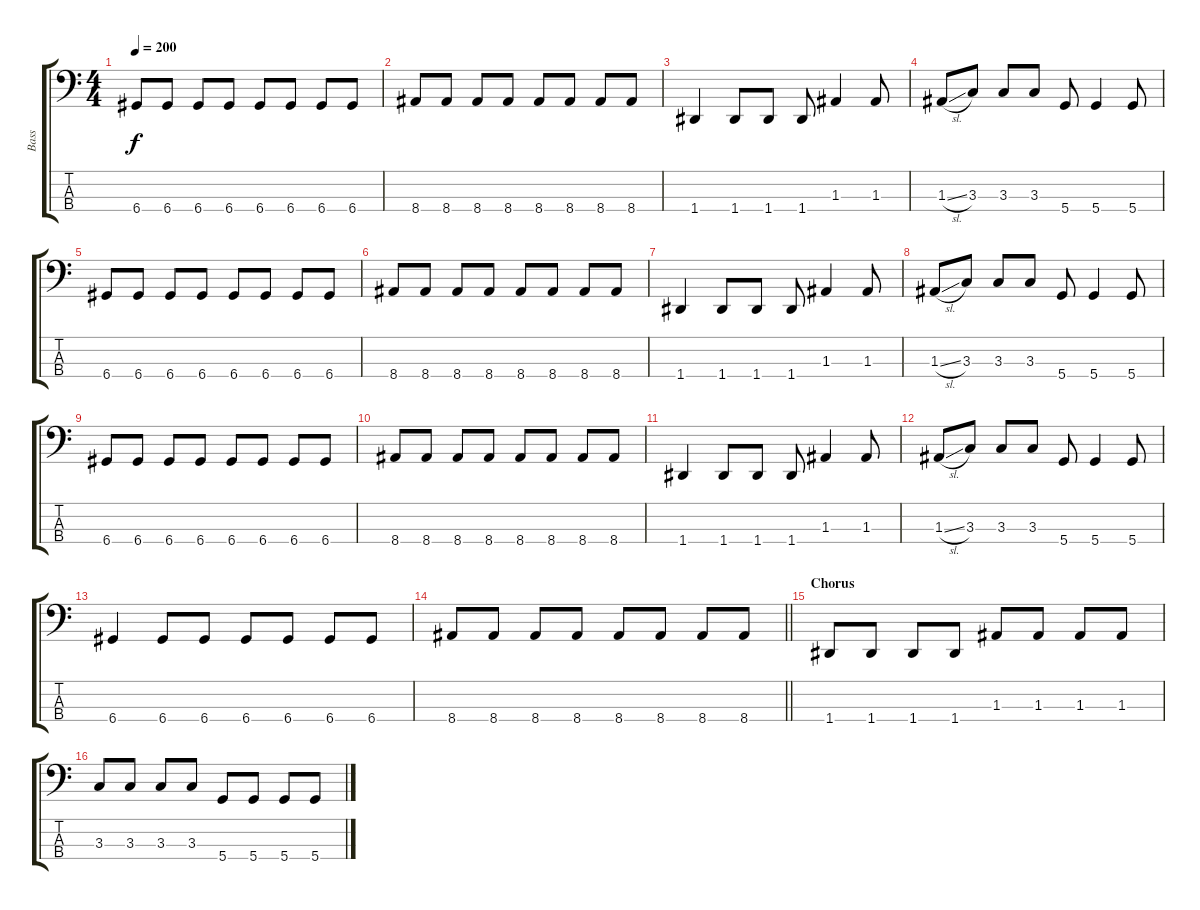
\track ("Bass" "Bass") {instrument electricbasspick}
\staff {score tabs}
\tuning (G2 D2 A1 D1) {hide}
\ts (4 4)
\tempo 200
\clef f4
\ks c
6.4.8{dy f} 6.4.8 6.4.8 6.4.8 6.4.8 6.4.8 6.4.8 6.4.8 |
8.4.8 8.4.8 8.4.8 8.4.8 8.4.8 8.4.8 8.4.8 8.4.8 |
1.4.4 1.4.8 1.4.8 1.4.8 1.3.4 1.3.8 |
1.3{sl}.8 3.3.8 3.3.8 3.3.8 5.4.8 5.4.4 5.4.8 |
6.4.8 6.4.8 6.4.8 6.4.8 6.4.8 6.4.8 6.4.8 6.4.8 |
8.4.8 8.4.8 8.4.8 8.4.8 8.4.8 8.4.8 8.4.8 8.4.8 |
1.4.4 1.4.8 1.4.8 1.4.8 1.3.4 1.3.8 |
1.3{sl}.8 3.3.8 3.3.8 3.3.8 5.4.8 5.4.4 5.4.8 |
6.4.8 6.4.8 6.4.8 6.4.8 6.4.8 6.4.8 6.4.8 6.4.8 |
8.4.8 8.4.8 8.4.8 8.4.8 8.4.8 8.4.8 8.4.8 8.4.8 |
1.4.4 1.4.8 1.4.8 1.4.8 1.3.4 1.3.8 |
1.3{sl}.8 3.3.8 3.3.8 3.3.8 5.4.8 5.4.4 5.4.8 |
6.4.4 6.4.8 6.4.8 6.4.8 6.4.8 6.4.8 6.4.8 |
\barLineRight lightlight
8.4.8 8.4.8 8.4.8 8.4.8 8.4.8 8.4.8 8.4.8 8.4.8 |
\section ("" "Chorus")
1.4.8 1.4.8 1.4.8 1.4.8 1.3.8 1.3.8 1.3.8 1.3.8 |
3.3.8 3.3.8 3.3.8 3.3.8 5.4.8 5.4.8 5.4.8 5.4.8
